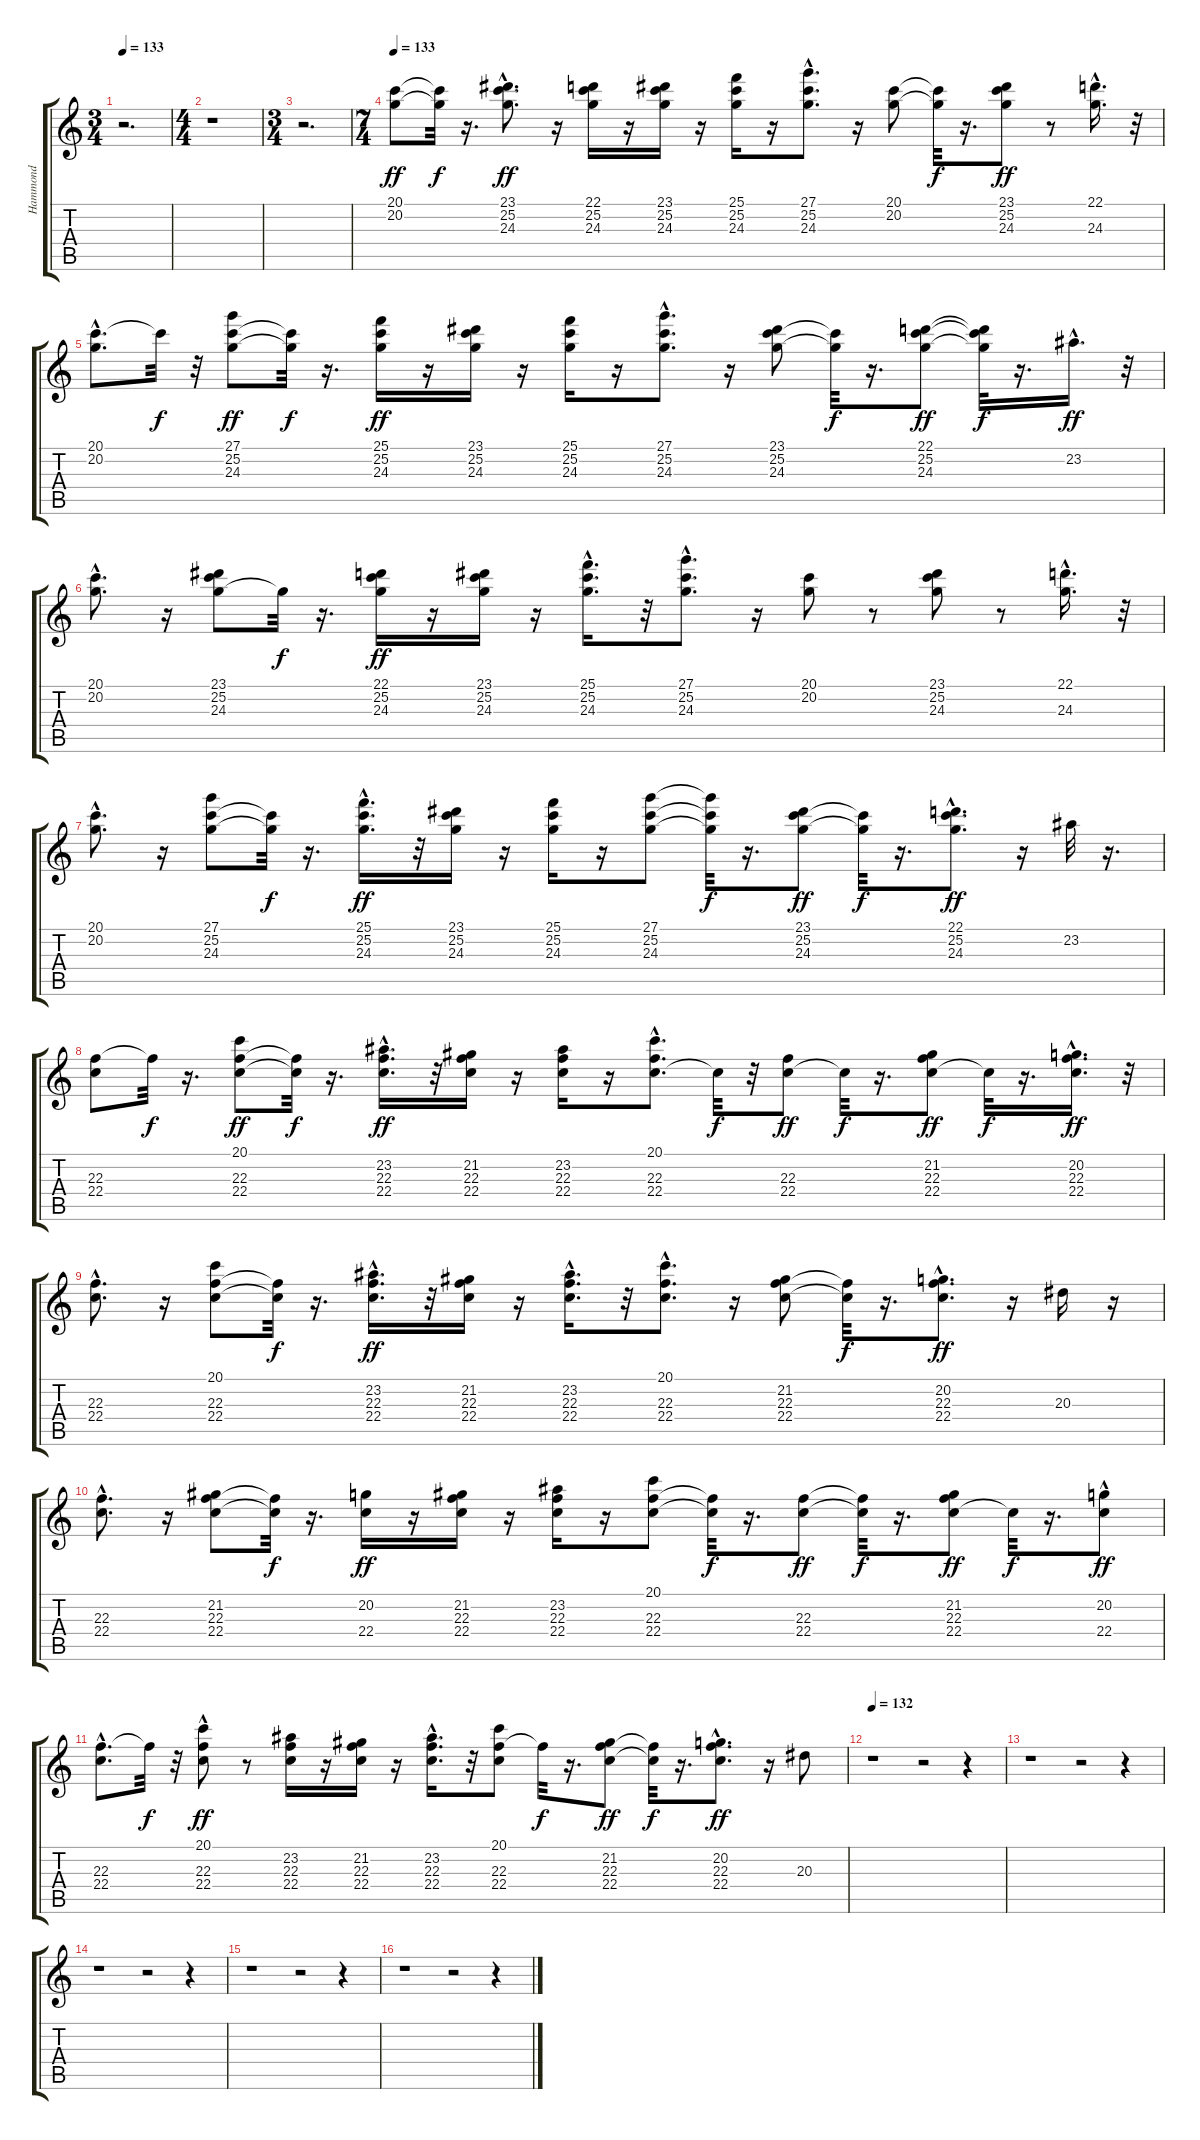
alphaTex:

\track ("Hammond" "Hammond") {instrument drawbarorgan}
\staff {score tabs}
\tuning (E4 B3 G3 D3 A2 E2) {hide}
\ts (3 4)
\tempo 133
\clef g2
\ks c
r.2{d dy f} |
\ts (4 4)
r.1 |
\ts (3 4)
r.2{d} |
\ts (7 4)
\tempo 133
(20.1 20.2).8{dy ff instrument rockorgan} (20.1{t} 20.2{t}).32{dy f} r.16{d} (23.1{hac} 25.2 24.3).8{d dy ff} r.16 (22.1 25.2 24.3).16 r.16 (23.1 25.2 24.3).16 r.16 (25.1 25.2 24.3).16 r.16 (27.1 25.2 24.3{hac}).8{d} r.16 (20.1 20.2).8 (20.1{t} 20.2{t}).32{dy f} r.16{d} (23.1 25.2 24.3).8{dy ff} r.8 (22.1{hac} 24.3{hac}).16{d} r.32 |
(20.1{hac} 20.2{hac}).8{d} 20.1{t}.32{dy f} r.32 (27.1 25.2 24.3).8{dy ff} (25.2{t} 24.3{t}).32{dy f} r.16{d} (25.1 25.2 24.3).16{dy ff} r.16 (23.1 25.2 24.3).16 r.16 (25.1 25.2 24.3).16 r.16 (27.1 25.2{hac} 24.3{hac}).8{d} r.16 (23.1 25.2 24.3).8 (25.2{t} 24.3{t}).32{dy f} r.16{d} (22.1 25.2 24.3).8{dy ff} (22.1{t} 25.2{t} 24.3{t}).32{dy f} r.16{d} 23.2{hac}.16{d dy ff} r.32 |
(20.1{hac} 20.2{hac}).8{d} r.16 (23.1 25.2 24.3).8 24.3{t}.32{dy f} r.16{d} (22.1 25.2 24.3).16{dy ff} r.16 (23.1 25.2 24.3).16 r.16 (25.1 25.2{hac} 24.3).16{d} r.32 (27.1 25.2 24.3{hac}).8{d} r.16 (20.1 20.2).8 r.8 (23.1 25.2 24.3).8 r.8 (22.1{hac} 24.3{hac}).16{d} r.32 |
(20.1{hac} 20.2{hac}).8{d} r.16 (27.1 25.2 24.3).8 (25.2{t} 24.3{t}).32{dy f} r.16{d} (25.1 25.2 24.3{hac}).16{d dy ff} r.32 (23.1 25.2 24.3).16 r.16 (25.1 25.2 24.3).16 r.16 (27.1 25.2 24.3).8 (27.1{t} 25.2{t} 24.3{t}).32{dy f} r.16{d} (23.1 25.2 24.3).8{dy ff} (25.2{t} 24.3{t}).32{dy f} r.16{d} (22.1{hac} 25.2 24.3).8{d dy ff} r.16 23.2.32 r.16{d} |
(22.3 22.4).8 22.3{t}.32{dy f} r.16{d} (20.1 22.3 22.4).8{dy ff} (22.3{t} 22.4{t}).32{dy f} r.16{d} (23.2 22.3{hac} 22.4).16{d dy ff} r.32 (21.2 22.3 22.4).16 r.16 (23.2 22.3 22.4).16 r.16 (20.1 22.3 22.4{hac}).8{d} 22.4{t}.32{dy f} r.32 (22.3 22.4).8{dy ff} 22.4{t}.32{dy f} r.16{d} (21.2 22.3 22.4).8{dy ff} 22.4{t}.32{dy f} r.16{d} (20.2{hac} 22.3{hac} 22.4{hac}).16{d dy ff} r.32 |
(22.3{hac} 22.4{hac}).8{d} r.16 (20.1 22.3 22.4).8 (22.3{t} 22.4{t}).32{dy f} r.16{d} (23.2{hac} 22.3 22.4{hac}).16{d dy ff} r.32 (21.2 22.3 22.4).16 r.16 (23.2 22.3{hac} 22.4).16{d} r.32 (20.1 22.3{hac} 22.4).8{d} r.16 (21.2 22.3 22.4).8 (22.3{t} 22.4{t}).32{dy f} r.16{d} (20.2 22.3 22.4{hac}).8{d dy ff} r.16 20.3.16 r.16 |
(22.3{hac} 22.4{hac}).8{d} r.16 (21.2 22.3 22.4).8 (22.3{t} 22.4{t}).32{dy f} r.16{d} (20.2 22.4).16{dy ff} r.16 (21.2 22.3 22.4).16 r.16 (23.2 22.3 22.4).16 r.16 (20.1 22.3 22.4).8 (22.3{t} 22.4{t}).32{dy f} r.16{d} (22.3 22.4).8{dy ff} (22.3{t} 22.4{t}).32{dy f} r.16{d} (21.2 22.3 22.4).8{dy ff} 22.4{t}.32{dy f} r.16{d} (20.2 22.4{hac}).8{dy ff} |
(22.3{hac} 22.4{hac}).8{d} 22.3{t}.32{dy f} r.32 (20.1{hac} 22.3 22.4).8{dy ff} r.8 (23.2 22.3 22.4).16 r.16 (21.2 22.3 22.4).16 r.16 (23.2{hac} 22.3{hac} 22.4).16{d} r.32 (20.1 22.3 22.4).8 22.3{t}.32{dy f} r.16{d} (21.2 22.3 22.4).8{dy ff} (22.3{t} 22.4{t}).32{dy f} r.16{d} (20.2 22.3{hac} 22.4).8{d dy ff} r.16 20.3.8 |
\tempo 132
r.1 r.2 r.4 |
r.1 r.2 r.4 |
r.1 r.2 r.4 |
r.1 r.2 r.4 |
r.1 r.2 r.4
